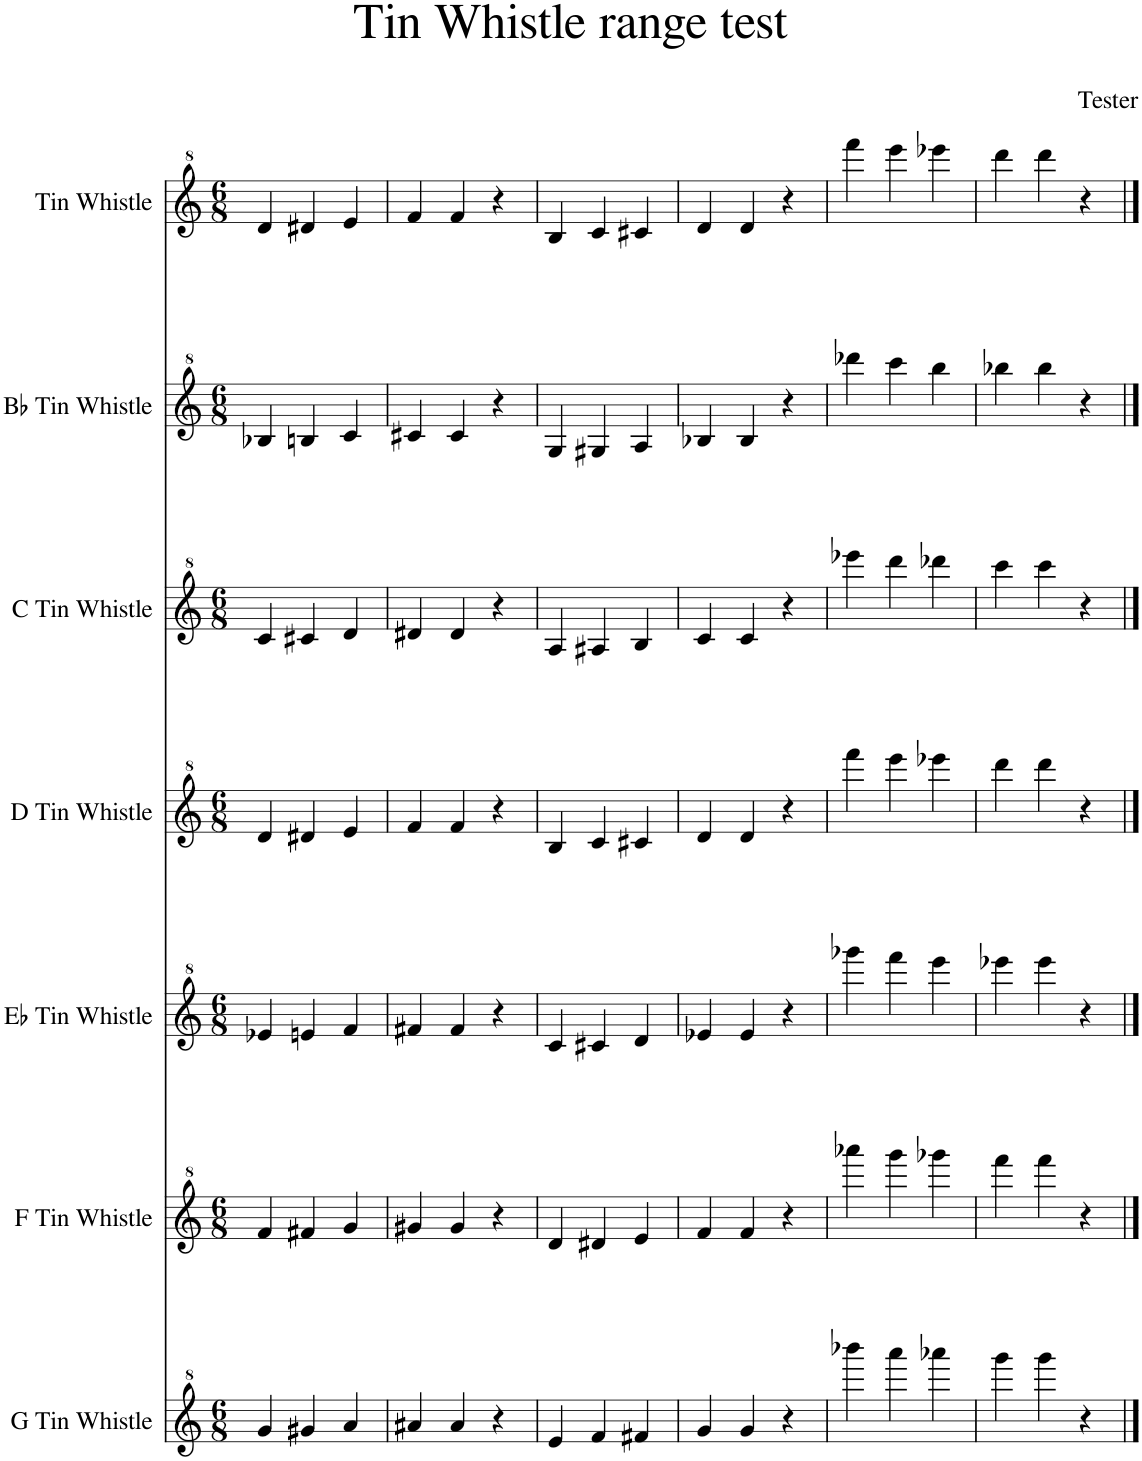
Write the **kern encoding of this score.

**kern	**kern	**kern	**kern	**kern	**kern	**kern
*part7	*part6	*part5	*part4	*part3	*part2	*part1
*staff7	*staff6	*staff5	*staff4	*staff3	*staff2	*staff1
*I"G Tin Whistle	*I"F Tin Whistle	*I"Eb Tin Whistle	*I"D Tin Whistle	*I"C Tin Whistle	*I"Bb Tin Whistle	*I"Tin Whistle
*I'G Tin Wh.	*I'F Tin Wh.	*I'Eb Tin Wh.	*I'D Tin Wh.	*I'C Tin Wh.	*I'Bb Tin Wh.	*I'Tin Wh.
*clefG^2	*clefG^2	*clefG^2	*clefG^2	*clefG^2	*clefG^2	*clefG^2
*k[]	*k[]	*k[]	*k[]	*k[]	*k[]	*k[]
*M6/8	*M6/8	*M6/8	*M6/8	*M6/8	*M6/8	*M6/8
=1	=1	=1	=1	=1	=1	=1
4gg/	4ff/	4ee-X/	4dd/	4cc/	4b-X/	4dd/
4gg#X/	4ff#X/	4een/	4dd#X/	4cc#X/	4bn/	4dd#X/
4aa/	4gg/	4ff/	4ee/	4dd/	4cc/	4ee/
=2	=2	=2	=2	=2	=2	=2
4aa#X/	4gg#X/	4ff#X/	4ff/	4dd#X/	4cc#X/	4ff/
4aa#/	4gg#/	4ff#/	4ff/	4dd#/	4cc#/	4ff/
4r	4r	4r	4r	4r	4r	4r
=3	=3	=3	=3	=3	=3	=3
4ee/	4dd/	4cc/	4b/	4a/	4g/	4b/
4ff/	4dd#X/	4cc#X/	4cc/	4a#X/	4g#X/	4cc/
4ff#X/	4ee/	4dd/	4cc#X/	4b/	4a/	4cc#X/
=4	=4	=4	=4	=4	=4	=4
4gg/	4ff/	4ee-X/	4dd/	4cc/	4b-X/	4dd/
4gg/	4ff/	4ee-/	4dd/	4cc/	4b-/	4dd/
4r	4r	4r	4r	4r	4r	4r
=5	=5	=5	=5	=5	=5	=5
4bbbb-X\	4aaaa-X\	4gggg-X\	4ffff\	4eeee-X\	4dddd-X\	4ffff\
4aaaa\	4gggg\	4ffff\	4eeee\	4dddd\	4cccc\	4eeee\
4aaaa-X\	4gggg-X\	4eeee\	4eeee-X\	4dddd-X\	4bbb\	4eeee-X\
=6	=6	=6	=6	=6	=6	=6
4gggg\	4ffff\	4eeee-X\	4dddd\	4cccc\	4bbb-X\	4dddd\
4gggg\	4ffff\	4eeee-\	4dddd\	4cccc\	4bbb-\	4dddd\
4r	4r	4r	4r	4r	4r	4r
==	==	==	==	==	==	==
*-	*-	*-	*-	*-	*-	*-
